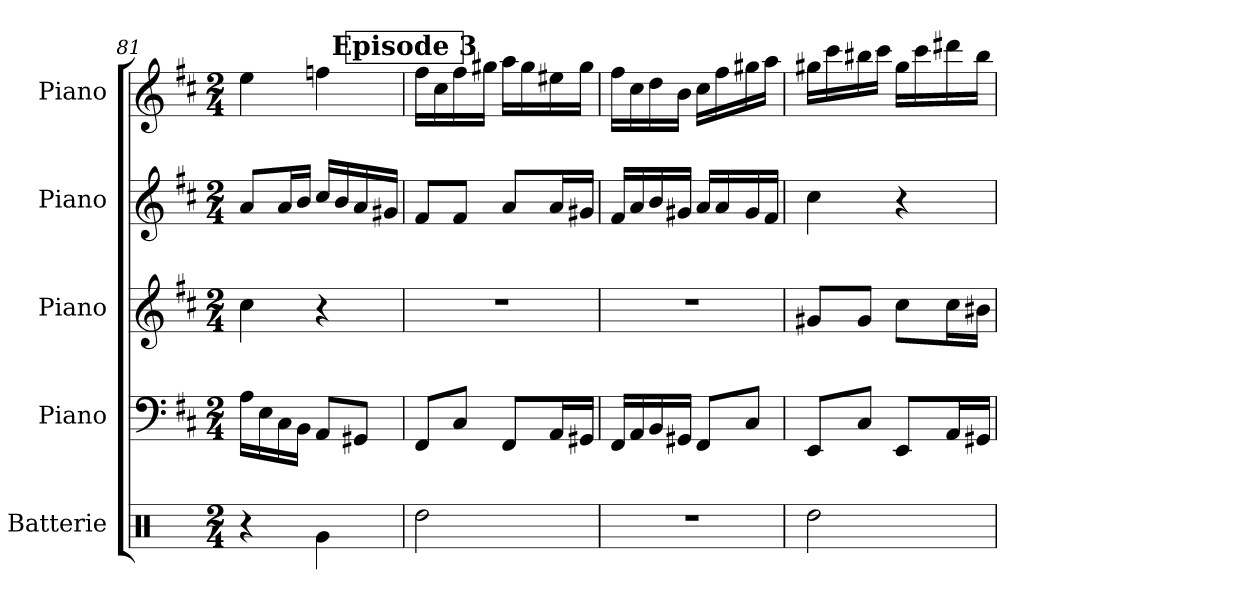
**kern	**kern	**kern	**kern	**kern
*part5	*part4	*part3	*part2	*part1
*staff5	*staff4	*staff3	*staff2	*staff1
*I"Batterie	*I"Piano	*I"Piano	*I"Piano	*I"Piano
*I'Batt.	*I'Pia.	*I'Pia.	*I'Pia.	*I'Pia.
*clefX	*clefF4	*clefG2	*clefG2	*clefG2
*k[]	*k[f#c#]	*k[f#c#]	*k[f#c#]	*k[f#c#]
*M2/4	*M2/4	*M2/4	*M2/4	*M2/4
=81	=81	=81	=81	=81
4r	16A\LL	4cc#\	8a/L	4ee\
.	16E\	.	.	.
.	16C#\	.	16a/L	.
.	16BB\JJ	.	16b/JJ	.
4Rg\	8AA/L	4r	16cc#/LL	4ffn\
.	.	.	16b/	.
.	8GG#X/J	.	16a/	.
.	.	.	16g#X/JJ	.
!!LO:REH:place=s1:a:B:t=Episode 3
=82	=82	=82	=82	=82
2Rdd\	8FF#/L	2r	8f#/L	16ff#\LL
.	.	.	.	16cc#\
.	8C#/J	.	8f#/J	16ff#\
.	.	.	.	16gg#X\JJ
.	8FF#/L	.	8a/L	16aa\LL
.	.	.	.	16gg#\
.	16AA/L	.	16a/L	16ee#X\
.	16GG#X/JJ	.	16g#X/JJ	16gg#\JJ
!!LO:LB:g=z
=83	=83	=83	=83	=83
2r	16FF#/LL	2r	16f#/LL	16ff#\LL
.	16AA/	.	16a/	16cc#\
.	16BB/	.	16b/	16dd\
.	16GG#X/JJ	.	16g#X/JJ	16b\JJ
.	8FF#/L	.	16a/LL	16cc#\LL
.	.	.	16a/	16ff#\
.	8C#/J	.	16g#/	16gg#X\
.	.	.	16f#/JJ	16aa\JJ
=84	=84	=84	=84	=84
2Rdd\	8EE/L	8g#X/L	4cc#\	16gg#X\LL
.	.	.	.	16ccc#\
.	8C#/J	8g#/J	.	16bb#X\
.	.	.	.	16ccc#\JJ
.	8EE/L	8cc#\L	4r	16gg#\LL
.	.	.	.	16ccc#\
.	16AA/L	16cc#\L	.	16ddd#X\
.	16GG#X/JJ	16b#X\JJ	.	16bb#\JJ
=	=	=	=	=
*-	*-	*-	*-	*-
